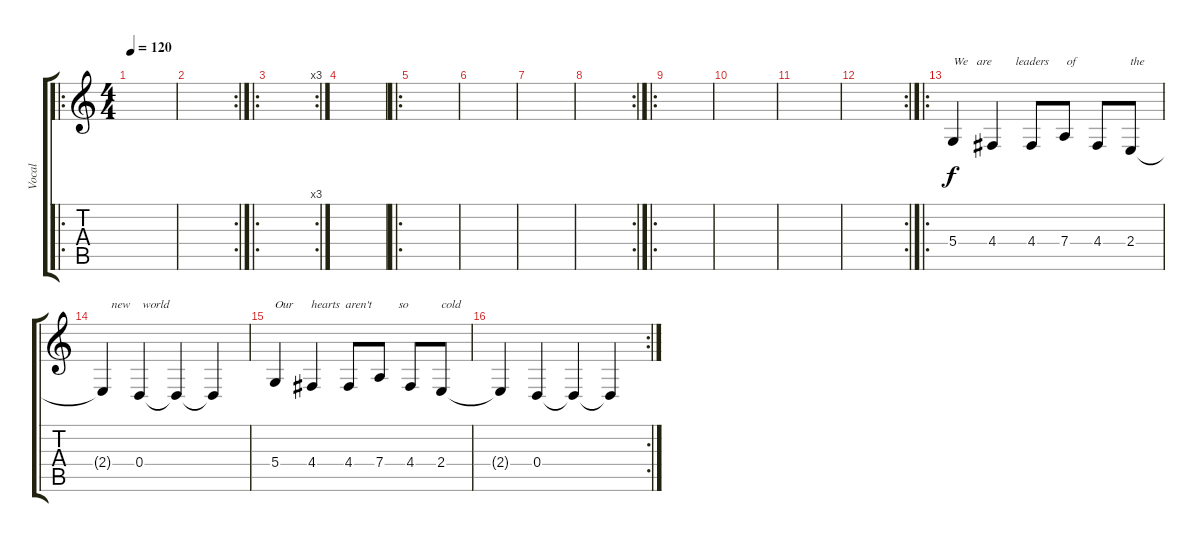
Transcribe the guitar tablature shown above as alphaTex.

\track ("Vocal" "Vocal") {instrument lead2sawtooth}
\staff {score tabs}
\tuning (E4 B3 G3 D3 A2 E2) {hide}
\ro
\ts (4 4)
\tempo 120
\clef g2
\ks c
|
\rc 2
|
\ro
\rc 3
|
|
\ro
|
|
|
\rc 2
|
\ro
|
|
|
\rc 2
|
\ro
5.4.4{txt "We   are        leaders      of             "} 4.4.4 4.4.8 7.4.8 4.4.8 2.4.8{txt "the"} |
2.4{t}.4{txt "   new    world"} 0.4.4 0.4{t}.4 0.4{t}.4 |
5.4.4{txt "Our      hearts  aren't         so           cold"} 4.4.4 4.4.8 7.4.8 4.4.8 2.4.8 |
\rc 2
2.4{t}.4 0.4.4 0.4{t}.4 0.4{t}.4
